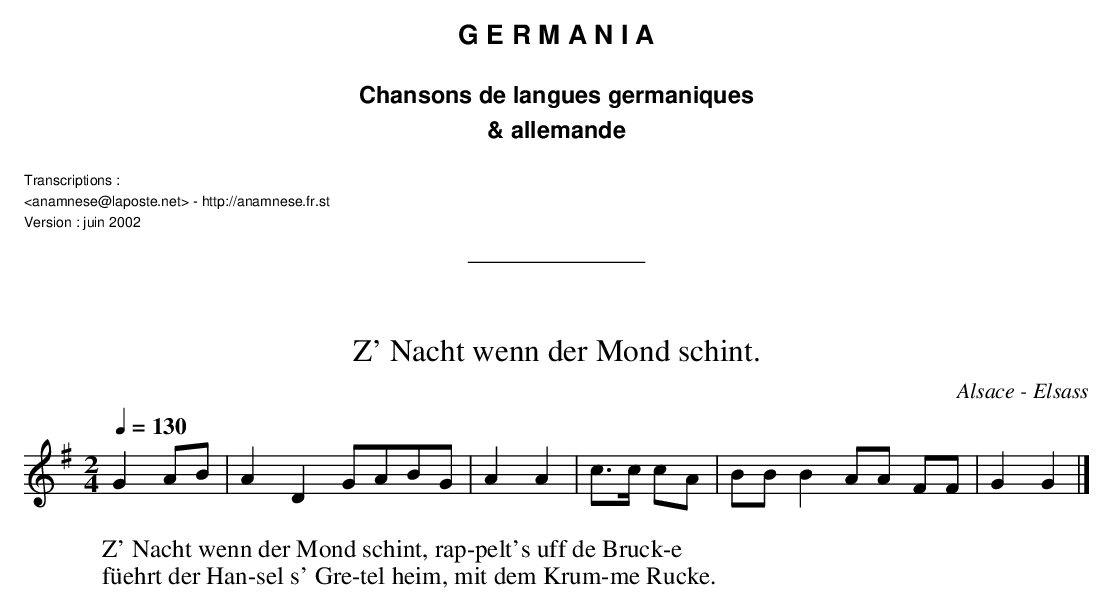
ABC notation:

X:1
T:Z' Nacht wenn der Mond schint.
O:Alsace - Elsass
M:2/4
L:1/8
Q:1/4=130
K:G
G2 AB | A2 D2 GABG | A2 A2 | c>c cA | BB B2 AA FF | G2 G2 |]
W:Z' Nacht wenn der Mond schint, rap-pelt's uff de Bruck-e
W:füehrt der Han-sel s' Gre-tel heim, mit dem Krum-me Rucke.
